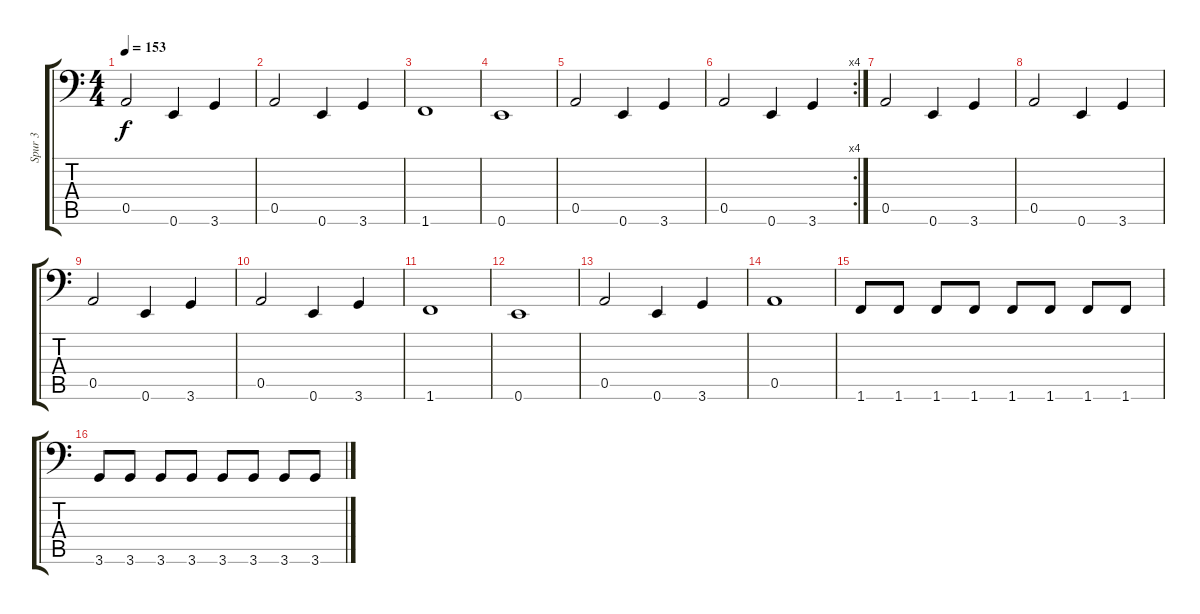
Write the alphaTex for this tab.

\track ("Spur 3" "Spur 3") {instrument electricbassfinger}
\staff {score tabs}
\tuning (E3 B2 G2 D2 A1 E1) {hide}
\ts (4 4)
\tempo 153
\clef f4
\ks c
0.5.2{dy f} 0.6.4 3.6.4 |
0.5.2 0.6.4 3.6.4 |
1.6.1 |
0.6.1 |
0.5.2 0.6.4 3.6.4 |
\rc 4
0.5.2 0.6.4 3.6.4 |
0.5.2 0.6.4 3.6.4 |
0.5.2 0.6.4 3.6.4 |
0.5.2 0.6.4 3.6.4 |
0.5.2 0.6.4 3.6.4 |
1.6.1 |
0.6.1 |
0.5.2 0.6.4 3.6.4 |
0.5.1 |
\section ("" "")
1.6.8 1.6.8 1.6.8 1.6.8 1.6.8 1.6.8 1.6.8 1.6.8 |
3.6.8 3.6.8 3.6.8 3.6.8 3.6.8 3.6.8 3.6.8 3.6.8
